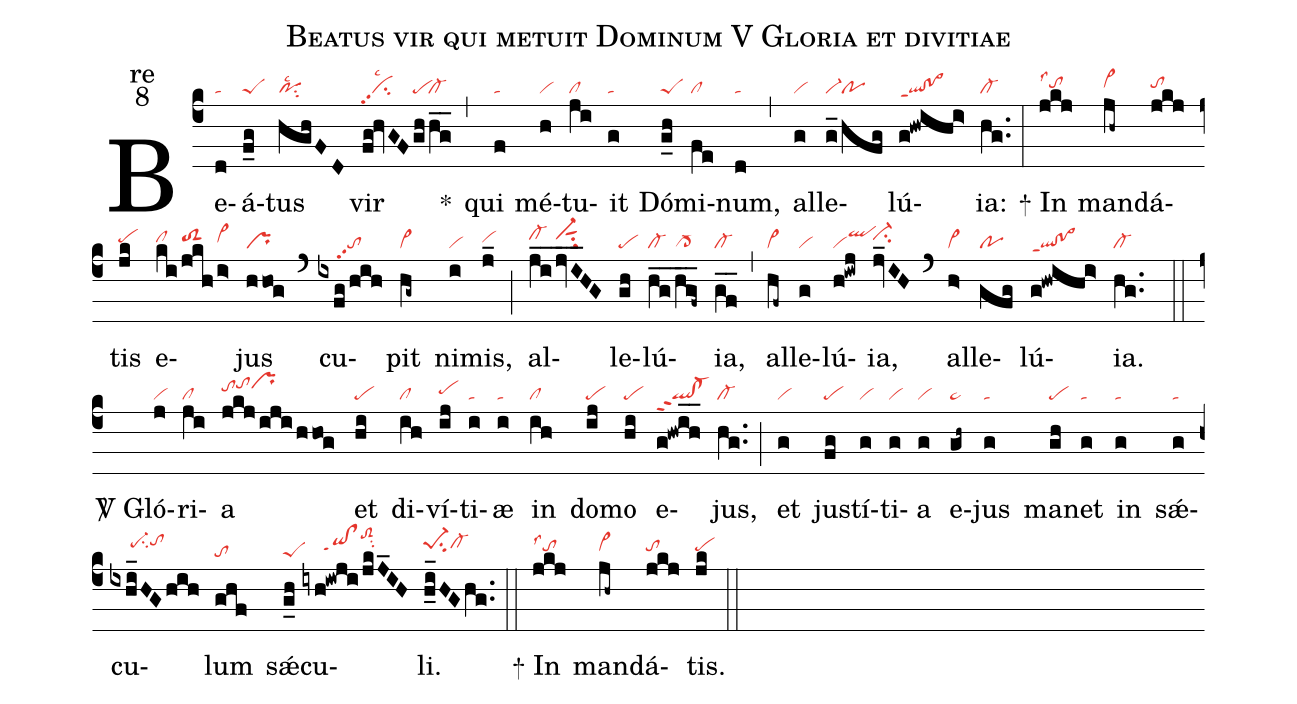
name:Beatus vir qui metuit Dominum V Gloria et divitiae;
office-part:re;
mode:8;
nabc-lines:1;
%%
(c4) Be(d|ta)á(f_g|peS)tus(hghFD|posu2lsc2) vir(fg@hvGF|cipp2lsc2|gh|pe|hg__|cl-) <sp>*</sp>(,) qui(f|ta) mé(h|vi)tu(ji|cl)it(g|ta) Dó(g_h|peS)mi(fe|cl)num,(d|ta) (,) al(g|vi)le(g_|vi-|hfg|po)lú(g!hwihi>|ql!po>ppt1)ia:(hg..|cl-) (:)
<sp>+</sp> In(jkj|tohhlss1) man(jh~|cl~hh)dá(jkj|tohh)tis(jk|pehh) e(ki|clhh|jkh|toS2hh|i>|cl~hh)jus(hhog|pr) (`) cu(ixfg/hih|/////topp2)pit(hg~|cl~) ni(i|vi)mis,(j_|vihh) (;) al(ji__|cl-hi|jvI__HG|vi-hisut1su2)le(gh|pe)lú(hg__|cl-|hg__f~|cl->){ia},(gf__|cl-) (,) al(hf~|cl~)le(g|vi)lú(h!iwj|viqlhj){ia},(jv_IH|ci-hi) (`) al(h>|cl~)le(gfg|po)lú(g!hwihi>|ql!po>ppt1){ia}.(hg..|cl-) (::)

<sp>V/</sp> Gló(j|vi)ri(ji|cl)a(jkj/iji/hhog|tohitohjprhj) et(hi|pe) di(ih|cl)ví(ij|pehh)ti(i|ta)æ(i|ta) in(ih|cl) do(ij|pe)mo(hi|pe) e(g!hwih__|ql!cl-ppt2)jus,(hg..|cl-) (;) et(g|vi) ju(fg|pe)stí(g|vi)ti(g|vi)a(g|vi) e(gh~|pe~)jus(g|ta) ma(gh|pe)net(g|ta) in(g|ta) sǽ(g|ta)cu(ixhi_HG/hih|/////pe-hisu2tohj)lum(ghf|to) sǽ(g_h|peS)cu(iyh!iwji/jkJ_IH|/////qihh!clhhppt1toS2hlsu2)li.(hi__HGhg..|pe-1hisu2cl-hi) (::)

<sp>+</sp> In(jkj|tohhlss1) man(jh~|cl~hh)dá(jkj|tohh)tis.(jk|pehh) (::)
